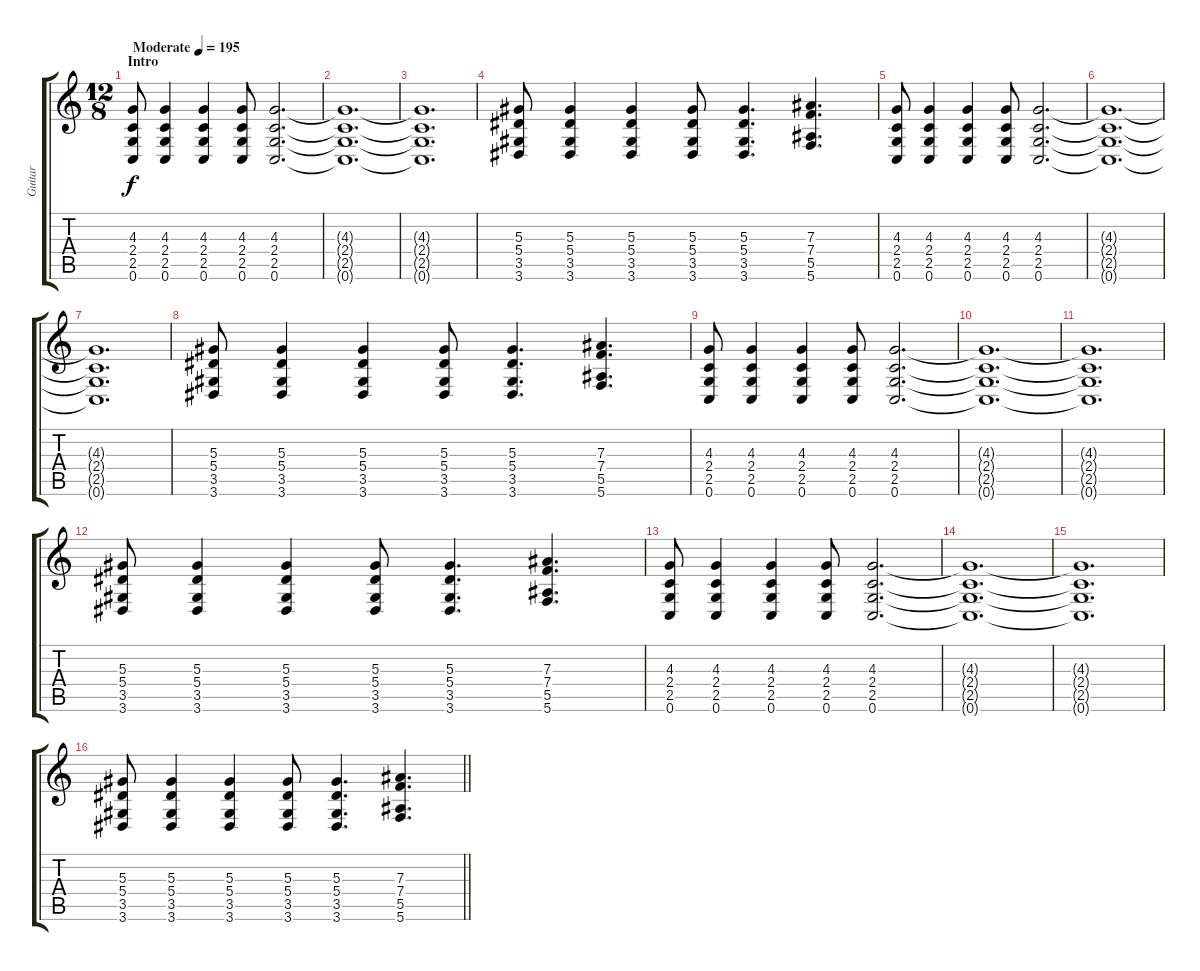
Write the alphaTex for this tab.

\track ("Guitar" "Guitar") {instrument distortionguitar}
\staff {score tabs}
\tuning (C4 G3 Eb3 Bb2 F2 C2) {hide}
\ts (12 8)
\section ("" "Intro")
\tempo (195 "Moderate")
\clef g2
\ks c
(4.3 2.4 2.5 0.6).8{dy f instrument distortionguitar} (4.3 2.4 2.5 0.6).4 (4.3 2.4 2.5 0.6).4 (4.3 2.4 2.5 0.6).8 (4.3 2.4 2.5 0.6).2{d} |
(4.3{t} 2.4{t} 2.5{t} 0.6{t}).1{d} |
(4.3{t} 2.4{t} 2.5{t} 0.6{t}).1{d} |
(5.3 5.4 3.5 3.6).8 (5.3 5.4 3.5 3.6).4 (5.3 5.4 3.5 3.6).4 (5.3 5.4 3.5 3.6).8 (5.3 5.4 3.5 3.6).4{d} (7.3 7.4 5.5 5.6).4{d} |
(4.3 2.4 2.5 0.6).8 (4.3 2.4 2.5 0.6).4 (4.3 2.4 2.5 0.6).4 (4.3 2.4 2.5 0.6).8 (4.3 2.4 2.5 0.6).2{d} |
(4.3{t} 2.4{t} 2.5{t} 0.6{t}).1{d} |
(4.3{t} 2.4{t} 2.5{t} 0.6{t}).1{d} |
(5.3 5.4 3.5 3.6).8 (5.3 5.4 3.5 3.6).4 (5.3 5.4 3.5 3.6).4 (5.3 5.4 3.5 3.6).8 (5.3 5.4 3.5 3.6).4{d} (7.3 7.4 5.5 5.6).4{d} |
(4.3 2.4 2.5 0.6).8 (4.3 2.4 2.5 0.6).4 (4.3 2.4 2.5 0.6).4 (4.3 2.4 2.5 0.6).8 (4.3 2.4 2.5 0.6).2{d} |
(4.3{t} 2.4{t} 2.5{t} 0.6{t}).1{d} |
(4.3{t} 2.4{t} 2.5{t} 0.6{t}).1{d} |
(5.3 5.4 3.5 3.6).8 (5.3 5.4 3.5 3.6).4 (5.3 5.4 3.5 3.6).4 (5.3 5.4 3.5 3.6).8 (5.3 5.4 3.5 3.6).4{d} (7.3 7.4 5.5 5.6).4{d} |
(4.3 2.4 2.5 0.6).8 (4.3 2.4 2.5 0.6).4 (4.3 2.4 2.5 0.6).4 (4.3 2.4 2.5 0.6).8 (4.3 2.4 2.5 0.6).2{d} |
(4.3{t} 2.4{t} 2.5{t} 0.6{t}).1{d} |
(4.3{t} 2.4{t} 2.5{t} 0.6{t}).1{d} |
\barLineRight lightlight
(5.3 5.4 3.5 3.6).8 (5.3 5.4 3.5 3.6).4 (5.3 5.4 3.5 3.6).4 (5.3 5.4 3.5 3.6).8 (5.3 5.4 3.5 3.6).4{d} (7.3 7.4 5.5 5.6).4{d}
